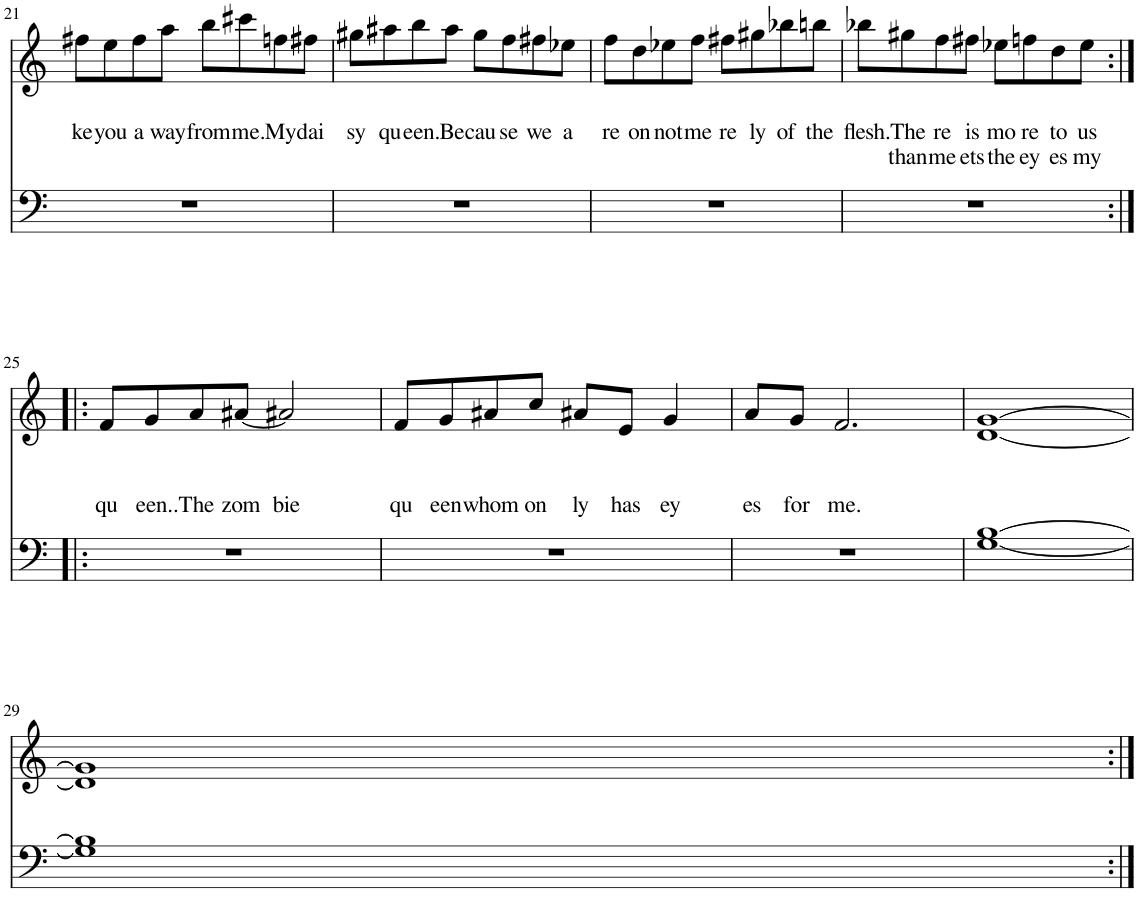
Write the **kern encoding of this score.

**kern	**kern	**text	**text	**text
*part1	*part1	*part1	*part1	*part1
*staff2	*staff1	*staff1	*staff1	*staff1
*I"Piano	*	*	*	*
*I'Pno.	*	*	*	*
!!LO:PB:g=z
*clefF4	*clefG2	*	*	*
*k[]	*	*	*	*
*M4/4	*M4/4	*	*	*
=21	=21	=21	=21	=21
!	!	!	!LO:LY:b	!
1r	8ff#X\L	.	ke	.
!	!	!	!LO:LY:b	!
.	8ee\	.	you	.
!	!	!	!LO:LY:b	!
.	8ff#\	.	a	.
!	!	!	!LO:LY:b	!
.	8aa\J	.	way	.
!	!	!	!LO:LY:b	!
.	8bb\L	.	from	.
!	!	!	!LO:LY:b	!
.	8ccc#X\	.	me.	.
!	!	!	!LO:LY:b	!
.	8ffn\	.	My	.
!	!	!	!LO:LY:b	!
.	8ff#X\J	.	dai	.
=22	=22	=22	=22	=22
!	!	!	!LO:LY:b	!
1r	8gg#X\L	.	sy	.
!	!	!	!LO:LY:b	!
.	8aa#X\	.	qu	.
!	!	!	!LO:LY:b	!
.	8bb\	.	een.	.
!	!	!	!LO:LY:b	!
.	8aa#\J	.	Be	.
!	!	!	!LO:LY:b	!
.	8gg#\L	.	cau	.
!	!	!	!LO:LY:b	!
.	8ff\	.	se	.
!	!	!	!LO:LY:b	!
.	8ff#X\	.	we	.
!	!	!	!LO:LY:b	!
.	8ee-X\J	.	a	.
=23	=23	=23	=23	=23
!	!	!	!LO:LY:b	!
1r	8ff\L	.	re	.
!	!	!	!LO:LY:b	!
.	8dd\	.	on	.
!	!	!	!LO:LY:b	!
.	8ee-X\	.	not	.
!	!	!	!LO:LY:b	!
.	8ff\J	.	me	.
!	!	!	!LO:LY:b	!
.	8ff#X\L	.	re	.
!	!	!	!LO:LY:b	!
.	8gg#X\	.	ly	.
!	!	!	!LO:LY:b	!
.	8bb-X\	.	of	.
!	!	!	!LO:LY:b	!
.	8bbn\J	.	the	.
=24	=24	=24	=24	=24
!	!	!	!LO:LY:b	!
1r	8bb-X\L	.	flesh.	.
!	!	!	!LO:LY:b	!LO:LY:b
.	8gg#X\	.	The	than
!	!	!	!LO:LY:b	!LO:LY:b
.	8ff\	.	re	me
!	!	!	!LO:LY:b	!LO:LY:b
.	8ff#X\J	.	is	ets
!	!	!	!LO:LY:b	!LO:LY:b
.	8ee-X\L	.	mo	the
!	!	!	!LO:LY:b	!LO:LY:b
.	8ffn\	.	re	ey
!	!	!	!LO:LY:b	!LO:LY:b
.	8dd\	.	to	es
!	!	!	!LO:LY:b	!LO:LY:b
.	8ee-\J	.	us	my
!!LO:LB:g=z
=25:|!|:	=25:|!|:	=25:|!|:	=25:|!|:	=25:|!|:
!	!	!	!	!LO:LY:b
1r	8f/L	.	.	qu
!	!	!	!	!LO:LY:b
.	8g/	.	.	een..
!	!	!	!	!LO:LY:b
.	8a/	.	.	The
!	!	!	!	!LO:LY:b
.	[8a#X/J	.	.	zom
!	!	!	!	!LO:LY:b
.	2a#X/]	.	.	bie
=26	=26	=26	=26	=26
!	!	!	!	!LO:LY:b
1r	8f/L	.	.	qu
!	!	!	!	!LO:LY:b
.	8g/	.	.	een
!	!	!	!	!LO:LY:b
.	8a#X/	.	.	whom
!	!	!	!	!LO:LY:b
.	8cc/J	.	.	on
!	!	!	!	!LO:LY:b
.	8a#X/L	.	.	ly
!	!	!	!	!LO:LY:b
.	8e/J	.	.	has
!	!	!	!	!LO:LY:b
.	4g/	.	.	ey
=27	=27	=27	=27	=27
!	!	!	!	!LO:LY:b
1r	8a/L	.	.	es
!	!	!	!	!LO:LY:b
.	8g/J	.	.	for
!	!	!	!	!LO:LY:b
.	2.f/	.	.	me.
=28	=28	=28	=28	=28
[1G [1B	[1d [1g	.	.	.
!!LO:LB:g=z
=29	=29	=29	=29	=29
1G] 1B]	1d] 1g]	.	.	.
=:|!	=:|!	=:|!	=:|!	=:|!
*-	*-	*-	*-	*-
